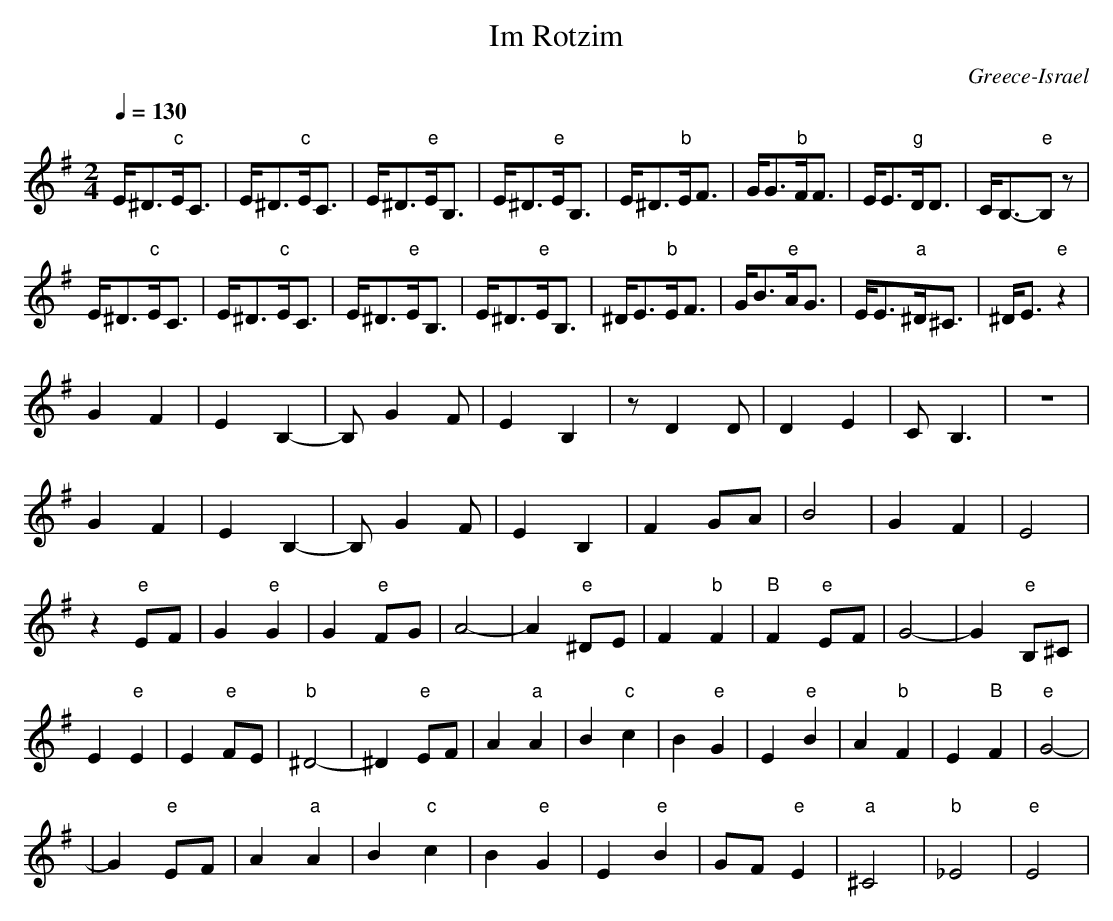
X:1
T:Im Rotzim
O:Greece-Israel
M:2/4
L:1/8
Q:1/4=130
K:EMin
E<^D"c"E<C|E<^D"c"E<C| E<^D"e"E<B,|E<^D"e"E<B,|\
E<^D"b"E<F|G<G"b"F<F|E<E"g"D<D|C<B,-"e"B,z|
E<^D"c"E<C|E<^D"c"E<C| E<^D"e"E<B,|E<^D"e"E<B,|\
^D<E"b"E<F|G<B"e"A<G|E<E"a"^D<^C|^D<E"e"z2|
G2F2|E2B,2-|B, G2F|E2 B,2| z D2 D|D2E2|CB,3|z4|
G2F2|E2B,2-|B, G2F|E2 B,2|F2 GA|B4|G2F2|E4|
z2"e"EF|G2 "e"G2| G2 "e"FG|A4-|A2 "e"^DE| F2 "b"F2|\
 "B"F2 "e"EF| G4-|G2 "e"B,^C|
E2 "e"E2|E2 "e"FE|"b"^D4-|^D2 "e"EF| A2 "a"A2| B2 "c"c2|\
 B2 "e"G2|E2 "e"B2|A2 "b"F2| E2 "B"F2|"e"G4-|
|G2 "e"EF| A2 "a"A2| B2 "c"c2| B2 "e"G2|E2 "e"B2 |\
GF "e"E2|"a"^C4 | "b"_E4 |"e"E4|
